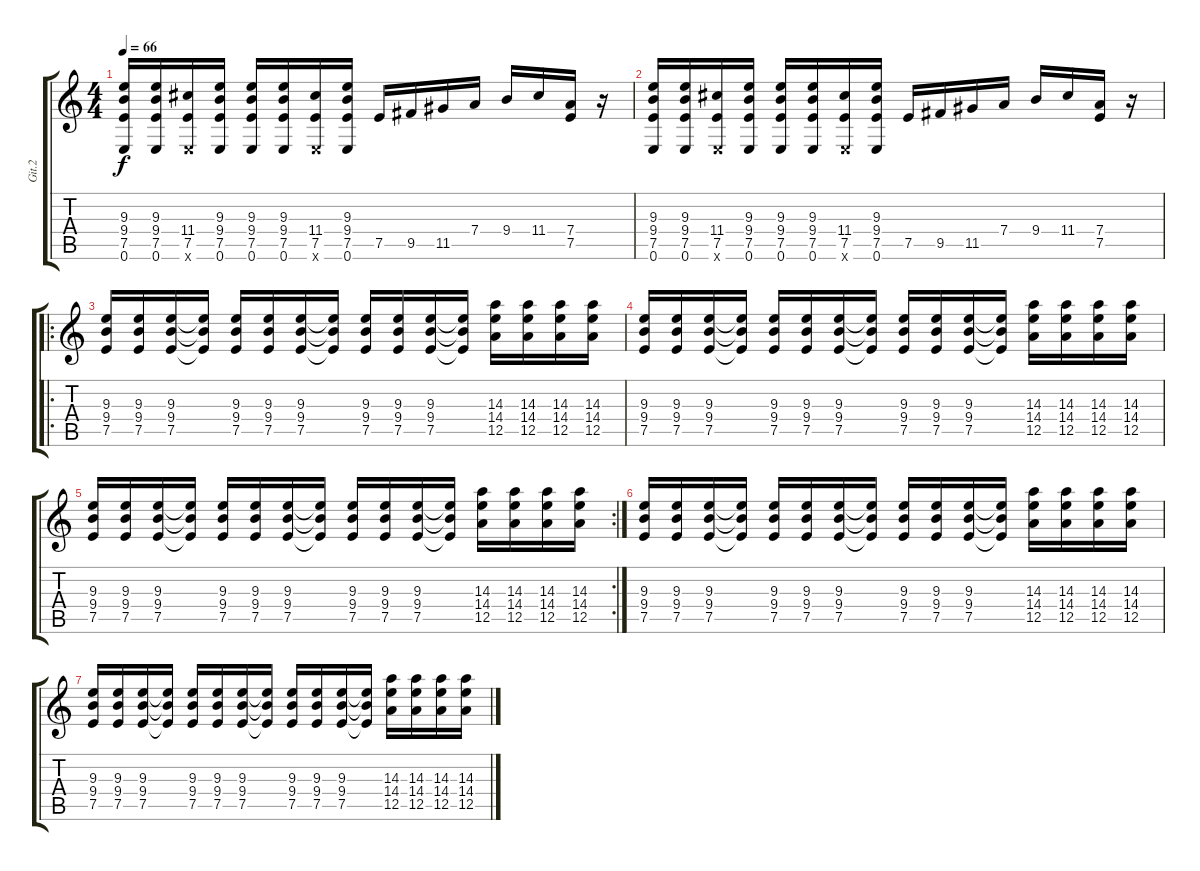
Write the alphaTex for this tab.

\track ("Git.2" "Git.2") {instrument distortionguitar}
\staff {score tabs}
\tuning (E4 B3 G3 D3 A2 E2) {hide}
\ts (4 4)
\tempo 66
\clef g2
\ks c
(9.3 9.4 7.5 0.6).16{dy f} (9.3 9.4 7.5 0.6).16 (11.4 7.5 0.6{x}).16 (9.3 9.4 7.5 0.6).16 (9.3 9.4 7.5 0.6).16 (9.3 9.4 7.5 0.6).16 (11.4 7.5 0.6{x}).16 (9.3 9.4 7.5 0.6).16 7.5.16 9.5.16 11.5.16 7.4.16 9.4.16 11.4.16 (7.4 7.5).16 r.16 |
(9.3 9.4 7.5 0.6).16 (9.3 9.4 7.5 0.6).16 (11.4 7.5 0.6{x}).16 (9.3 9.4 7.5 0.6).16 (9.3 9.4 7.5 0.6).16 (9.3 9.4 7.5 0.6).16 (11.4 7.5 0.6{x}).16 (9.3 9.4 7.5 0.6).16 7.5.16 9.5.16 11.5.16 7.4.16 9.4.16 11.4.16 (7.4 7.5).16 r.16 |
\ro
(9.3 9.4 7.5).16{volume 10} (9.3 9.4 7.5).16 (9.3 9.4 7.5).16 (9.3{t} 9.4{t} 7.5{t}).16 (9.3 9.4 7.5).16{volume 10} (9.3 9.4 7.5).16 (9.3 9.4 7.5).16 (9.3{t} 9.4{t} 7.5{t}).16 (9.3 9.4 7.5).16 (9.3 9.4 7.5).16 (9.3 9.4 7.5).16 (9.3{t} 9.4{t} 7.5{t}).16 (14.3 14.4 12.5).16 (14.3 14.4 12.5).16 (14.3 14.4 12.5).16 (14.3 14.4 12.5).16 |
(9.3 9.4 7.5).16{volume 10} (9.3 9.4 7.5).16 (9.3 9.4 7.5).16 (9.3{t} 9.4{t} 7.5{t}).16 (9.3 9.4 7.5).16{volume 10} (9.3 9.4 7.5).16 (9.3 9.4 7.5).16 (9.3{t} 9.4{t} 7.5{t}).16 (9.3 9.4 7.5).16 (9.3 9.4 7.5).16 (9.3 9.4 7.5).16 (9.3{t} 9.4{t} 7.5{t}).16 (14.3 14.4 12.5).16 (14.3 14.4 12.5).16 (14.3 14.4 12.5).16 (14.3 14.4 12.5).16 |
\rc 2
(9.3 9.4 7.5).16{volume 10} (9.3 9.4 7.5).16 (9.3 9.4 7.5).16 (9.3{t} 9.4{t} 7.5{t}).16 (9.3 9.4 7.5).16{volume 10} (9.3 9.4 7.5).16 (9.3 9.4 7.5).16 (9.3{t} 9.4{t} 7.5{t}).16 (9.3 9.4 7.5).16 (9.3 9.4 7.5).16 (9.3 9.4 7.5).16 (9.3{t} 9.4{t} 7.5{t}).16 (14.3 14.4 12.5).16 (14.3 14.4 12.5).16 (14.3 14.4 12.5).16 (14.3 14.4 12.5).16 |
(9.3 9.4 7.5).16 (9.3 9.4 7.5).16 (9.3 9.4 7.5).16 (9.3{t} 9.4{t} 7.5{t}).16 (9.3 9.4 7.5).16{volume 11} (9.3 9.4 7.5).16 (9.3 9.4 7.5).16 (9.3{t} 9.4{t} 7.5{t}).16 (9.3 9.4 7.5).16 (9.3 9.4 7.5).16 (9.3 9.4 7.5).16 (9.3{t} 9.4{t} 7.5{t}).16 (14.3 14.4 12.5).16 (14.3 14.4 12.5).16 (14.3 14.4 12.5).16 (14.3 14.4 12.5).16 |
(9.3 9.4 7.5).16 (9.3 9.4 7.5).16 (9.3 9.4 7.5).16 (9.3{t} 9.4{t} 7.5{t}).16 (9.3 9.4 7.5).16{volume 11} (9.3 9.4 7.5).16 (9.3 9.4 7.5).16 (9.3{t} 9.4{t} 7.5{t}).16 (9.3 9.4 7.5).16 (9.3 9.4 7.5).16 (9.3 9.4 7.5).16 (9.3{t} 9.4{t} 7.5{t}).16 (14.3 14.4 12.5).16 (14.3 14.4 12.5).16 (14.3 14.4 12.5).16 (14.3 14.4 12.5).16
